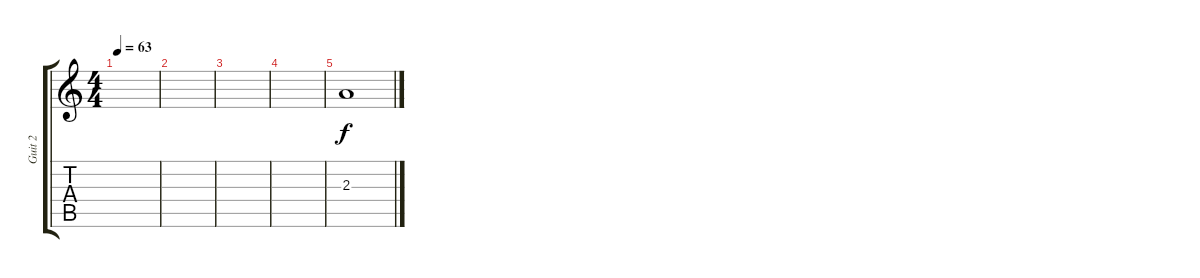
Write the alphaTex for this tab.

\track ("Guit 2" "Guit 2") {instrument overdrivenguitar}
\staff {score tabs}
\tuning (E4 B3 G3 D3 A2 E2) {hide}
\ts (4 4)
\tempo 63
\clef g2
\ks c
|
|
|
|
2.3.1{volume 2}
